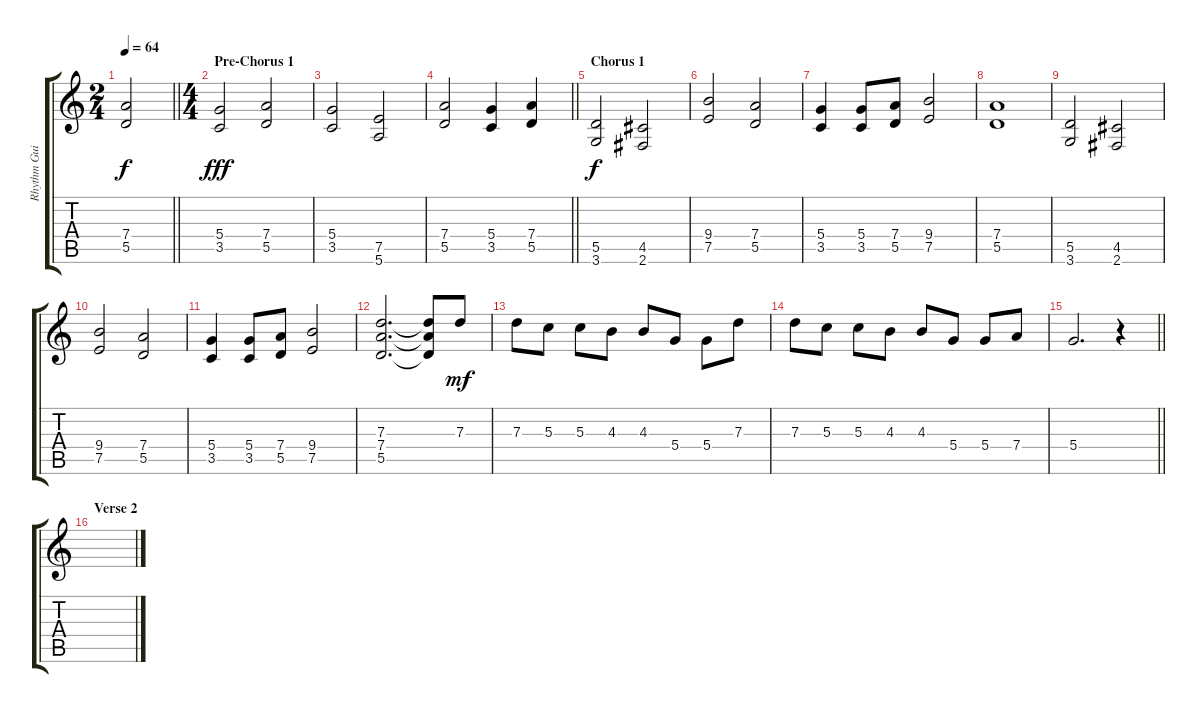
\track ("Rhythm Guitar - John Norum" "Rhythm Gui") {instrument distortionguitar}
\staff {score tabs}
\tuning (E4 B3 G3 D3 A2 E2) {hide}
\ts (2 4)
\tempo 64
\clef g2
\barLineRight lightlight
\ks c
(7.4{t} 5.5{t}).2{dy f} |
\ts (4 4)
\section ("" "Pre-Chorus 1")
(5.4 3.5).2{dy fff} (7.4 5.5).2 |
(5.4 3.5).2 (7.5 5.6).2 |
\barLineRight lightlight
(7.4 5.5).2 (5.4 3.5).4 (7.4 5.5).4 |
\section ("" "Chorus 1")
(5.5 3.6).2{dy f} (4.5 2.6).2 |
(9.4 7.5).2 (7.4 5.5).2 |
(5.4 3.5).4 (5.4 3.5).8 (7.4 5.5).8 (9.4 7.5).2 |
(7.4 5.5).1 |
(5.5 3.6).2 (4.5 2.6).2 |
(9.4 7.5).2 (7.4 5.5).2 |
(5.4 3.5).4 (5.4 3.5).8 (7.4 5.5).8 (9.4 7.5).2 |
(7.3 7.4 5.5).2{d} (7.3{t} 7.4{t} 5.5{t}).8 7.3.8{dy mf} |
7.3.8 5.3.8 5.3.8 4.3.8 4.3.8 5.4.8 5.4.8 7.3.8 |
7.3.8 5.3.8 5.3.8 4.3.8 4.3.8 5.4.8 5.4.8 7.4.8 |
\barLineRight lightlight
5.4.2{d} r.4 |
\section ("" "Verse 2")
